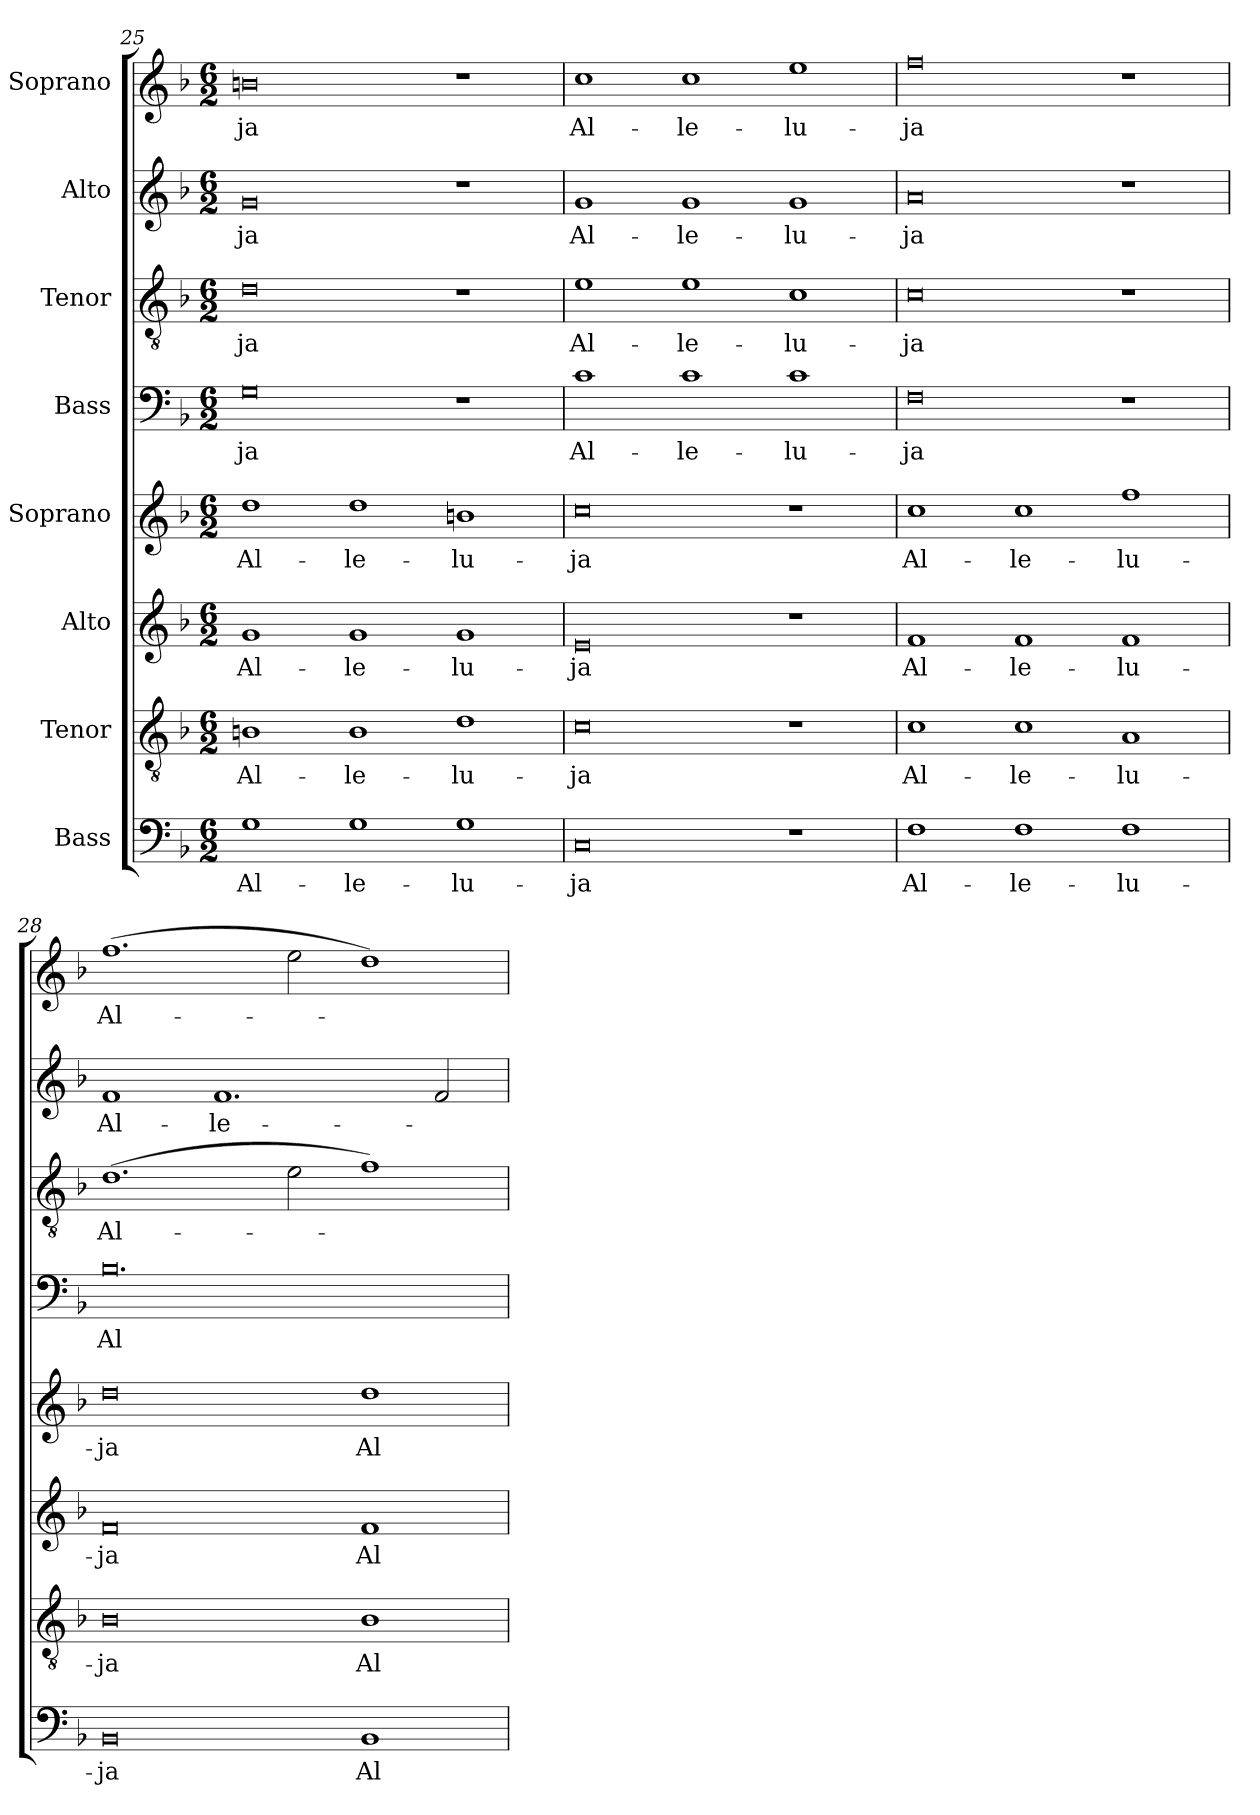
**kern	**text	**kern	**text	**kern	**text	**kern	**text	**kern	**text	**kern	**text	**kern	**text	**kern	**text
*part8	*part8	*part7	*part7	*part6	*part6	*part5	*part5	*part4	*part4	*part3	*part3	*part2	*part2	*part1	*part1
*staff8	*staff8	*staff7	*staff7	*staff6	*staff6	*staff5	*staff5	*staff4	*staff4	*staff3	*staff3	*staff2	*staff2	*staff1	*staff1
*I"Bass	*	*I"Tenor	*	*I"Alto	*	*I"Soprano	*	*I"Bass	*	*I"Tenor	*	*I"Alto	*	*I"Soprano	*
*clefF4	*	*clefGv2	*	*clefG2	*	*clefG2	*	*clefF4	*	*clefGv2	*	*clefG2	*	*clefG2	*
*k[b-]	*	*k[b-]	*	*k[b-]	*	*k[b-]	*	*k[b-]	*	*k[b-]	*	*k[b-]	*	*k[b-]	*
*F:	*	*F:	*	*F:	*	*F:	*	*F:	*	*F:	*	*F:	*	*F:	*
*M6/2	*	*M6/2	*	*M6/2	*	*M6/2	*	*M6/2	*	*M6/2	*	*M6/2	*	*M6/2	*
=25	=25	=25	=25	=25	=25	=25	=25	=25	=25	=25	=25	=25	=25	=25	=25
1G	Al-	1Bn	Al-	1g	Al-	1dd	Al-	0G	-ja	0d	-ja	0g	-ja	0bn	-ja
1G	-le-	1B	-le-	1g	-le-	1dd	-le-	.	.	.	.	.	.	.	.
1G	-lu-	1d	-lu-	1g	-lu-	1bn	-lu-	1r	.	1r	.	1r	.	1r	.
=26	=26	=26	=26	=26	=26	=26	=26	=26	=26	=26	=26	=26	=26	=26	=26
0C	-ja	0c	-ja	0e	-ja	0cc	-ja	1c	Al-	1e	Al-	1g	Al-	1cc	Al-
.	.	.	.	.	.	.	.	1c	-le-	1e	-le-	1g	-le-	1cc	-le-
1r	.	1r	.	1r	.	1r	.	1c	-lu-	1c	-lu-	1g	-lu-	1ee	-lu-
!!LO:LB:g=z
=27	=27	=27	=27	=27	=27	=27	=27	=27	=27	=27	=27	=27	=27	=27	=27
1F	Al-	1c	Al-	1f	Al-	1cc	Al-	0F	-ja	0c	-ja	0a	-ja	0ff	-ja
1F	-le-	1c	-le-	1f	-le-	1cc	-le-	.	.	.	.	.	.	.	.
1F	-lu-	1A	-lu-	1f	-lu-	1ff	-lu-	1r	.	1r	.	1r	.	1r	.
=28	=28	=28	=28	=28	=28	=28	=28	=28	=28	=28	=28	=28	=28	=28	=28
0BB-	ja	0B-	ja	0f	ja	0dd	-ja	0.B-	Al-	(1.d	Al-	1f	Al-	(1.ff	Al-
.	.	.	.	.	.	.	.	.	.	.	.	1.f	-le-	.	.
.	.	.	.	.	.	.	.	.	.	2e\	.	.	.	2ee\	.
1BB-	Al-	1B-	Al-	1f	Al-	1dd	Al-	.	.	1f)	.	.	.	1dd)	.
.	.	.	.	.	.	.	.	.	.	.	.	2f/	.	.	.
=	=	=	=	=	=	=	=	=	=	=	=	=	=	=	=
*-	*-	*-	*-	*-	*-	*-	*-	*-	*-	*-	*-	*-	*-	*-	*-
